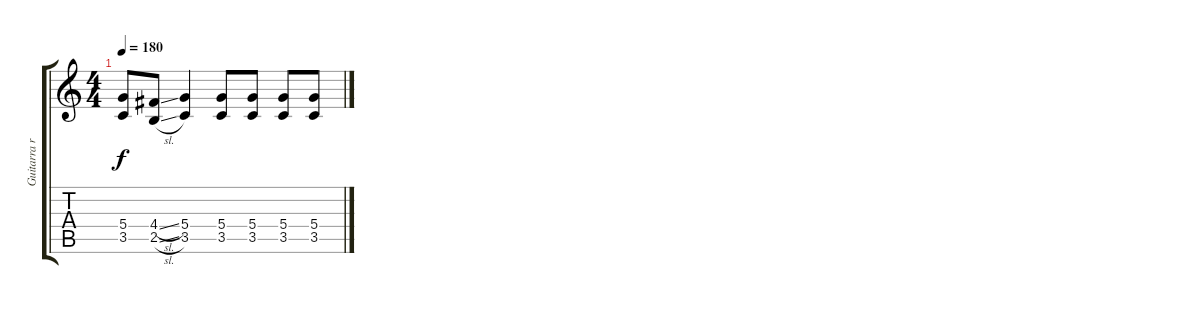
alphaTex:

\track ("Guitarra rítmica" "Guitarra r") {instrument distortionguitar}
\staff {score tabs}
\tuning (E4 B3 G3 D3 A2 E2) {hide}
\ts (4 4)
\tempo 180
\clef g2
\ks c
(5.4{t} 3.5{t}).8{dy f} (4.4{sl} 2.5{sl}).8 (5.4 3.5).4 (5.4 3.5).8 (5.4 3.5).8 (5.4 3.5).8 (5.4 3.5).8
